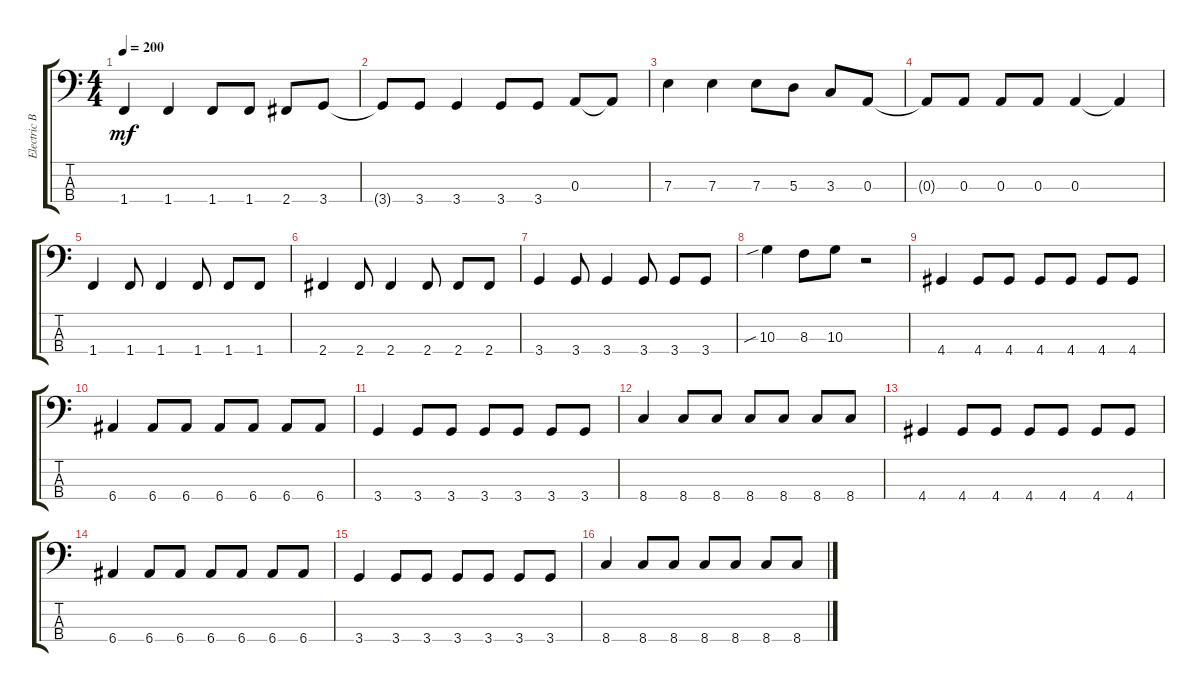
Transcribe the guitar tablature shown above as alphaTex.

\track ("Electric Bass" "Electric B") {instrument electricbassfinger}
\staff {score tabs}
\tuning (G2 D2 A1 E1) {hide}
\ts (4 4)
\tempo 200
\clef f4
\ks c
1.4.4{dy mf} 1.4.4 1.4.8 1.4.8 2.4.8 3.4.8 |
3.4{t}.8 3.4.8 3.4.4 3.4.8 3.4.8 0.3.8 0.3{t}.8 |
7.3.4 7.3.4 7.3.8 5.3.8 3.3.8 0.3.8 |
0.3{t}.8 0.3.8 0.3.8 0.3.8 0.3.4 0.3{t}.4 |
1.4.4 1.4.8 1.4.4 1.4.8 1.4.8 1.4.8 |
2.4.4 2.4.8 2.4.4 2.4.8 2.4.8 2.4.8 |
3.4.4 3.4.8 3.4.4 3.4.8 3.4.8 3.4.8 |
10.3{sib}.4 8.3.8 10.3.8 r.2 |
4.4.4 4.4.8 4.4.8 4.4.8 4.4.8 4.4.8 4.4.8 |
6.4.4 6.4.8 6.4.8 6.4.8 6.4.8 6.4.8 6.4.8 |
3.4.4 3.4.8 3.4.8 3.4.8 3.4.8 3.4.8 3.4.8 |
8.4.4 8.4.8 8.4.8 8.4.8 8.4.8 8.4.8 8.4.8 |
4.4.4 4.4.8 4.4.8 4.4.8 4.4.8 4.4.8 4.4.8 |
6.4.4 6.4.8 6.4.8 6.4.8 6.4.8 6.4.8 6.4.8 |
3.4.4 3.4.8 3.4.8 3.4.8 3.4.8 3.4.8 3.4.8 |
8.4.4 8.4.8 8.4.8 8.4.8 8.4.8 8.4.8 8.4.8
